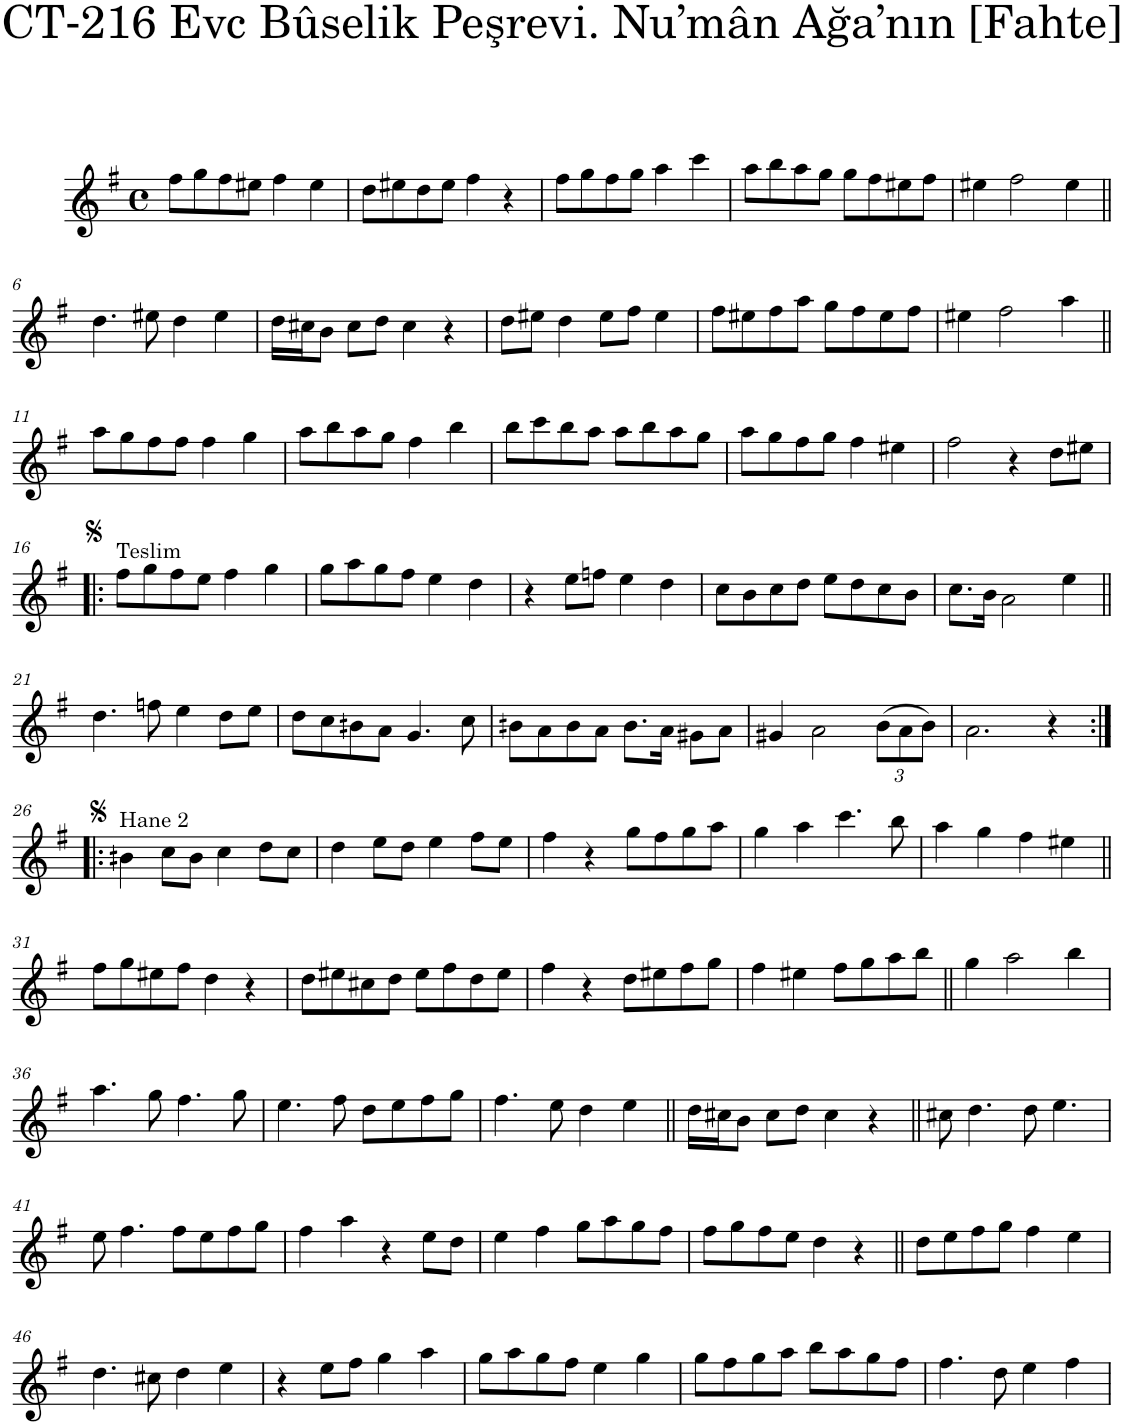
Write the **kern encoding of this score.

**kern
*part1
*staff1
*I"Voice
*I'Vo.
*clefG2
*k[f#]
*M4/4
*met(c)
=1
8ff#\L
8gg\
8ff#\
8ee#X\J
4ff#\
4ee#\
=2
8dd\L
8ee#X\
8dd\
8ee#\J
4ff#\
4r
=3
8ff#\L
8gg\
8ff#\
8gg\J
4aa\
4ccc\
=4
8aa\L
8bb\
8aa\
8gg\J
8gg\L
8ff#\
8ee#X\
8ff#\J
=5
4ee#X\
2ff#\
4ee#\
!!LO:LB:g=z
=6||
4.dd\
8ee#X\
4dd\
4ee#\
=7
16dd\LL
16cc#X\J
8b\J
8cc#\L
8dd\J
4cc#\
4r
=8
8dd\L
8ee#X\J
4dd\
8ee#\L
8ff#\J
4ee#\
=9
8ff#\L
8ee#X\
8ff#\
8aa\J
8gg\L
8ff#\
8ee#\
8ff#\J
=10
4ee#X\
2ff#\
4aa\
!!LO:LB:g=z
=11||
8aa\L
8gg\
8ff#\
8ff#\J
4ff#\
4gg\
=12
8aa\L
8bb\
8aa\
8gg\J
4ff#\
4bb\
=13
8bb\L
8ccc\
8bb\
8aa\J
8aa\L
8bb\
8aa\
8gg\J
=14
8aa\L
8gg\
8ff#\
8gg\J
4ff#\
4ee#X\
=15
2ff#\
4r
8dd\L
8ee#X\J
!!LO:LB:g=z
=16!|:
!LO:TX:a:t=Teslim
8ff#\L
8gg\
8ff#\
8ee\J
4ff#\
4gg\
=17
8gg\L
8aa\
8gg\
8ff#\J
4ee\
4dd\
=18
4r
8ee\L
8ffn\J
4ee\
4dd\
=19
8cc\L
8b\
8cc\
8dd\J
8ee\L
8dd\
8cc\
8b\J
=20
8.cc\L
16b\Jk
2a\
4ee\
!!LO:LB:g=z
=21||
4.dd\
8ffn\
4ee\
8dd\L
8ee\J
=22
8dd\L
8cc\
8bn\
8a\J
4.g/
8cc\
=23
8bn\L
8a\
8b\
8a\J
8.b\L
16a\Jk
8g#X\L
8a\J
=24
4g#X/
2a\
*Xbrackettup
(12b\L
12a\
12b\J)
=25
2.a\
4r
!!LO:LB:g=z
=26:|!|:
!LO:TX:a:t=Hane 2
4bn\
8cc\L
8b\J
4cc\
8dd\L
8cc\J
=27
4dd\
8ee\L
8dd\J
4ee\
8ff#\L
8ee\J
=28
4ff#\
4r
8gg\L
8ff#\
8gg\
8aa\J
=29
4gg\
4aa\
4.ccc\
8bb\
=30
4aa\
4gg\
4ff#\
4ee#X\
!!LO:LB:g=z
=31||
8ff#\L
8gg\
8ee#X\
8ff#\J
4dd\
4r
=32
8dd\L
8ee#X\
8cc#X\
8dd\J
8ee#\L
8ff#\
8dd\
8ee#\J
=33
4ff#\
4r
8dd\L
8ee#X\
8ff#\
8gg\J
=34
4ff#\
4ee#X\
8ff#\L
8gg\
8aa\
8bb\J
=35||
4gg\
2aa\
4bb\
!!LO:LB:g=z
=36
4.aa\
8gg\
4.ff#\
8gg\
=37
4.ee\
8ff#\
8dd\L
8ee\
8ff#\
8gg\J
=38
4.ff#\
8ee\
4dd\
4ee\
=39||
16dd\LL
16cc#X\J
8b\J
8cc#\L
8dd\J
4cc#\
4r
=40||
8cc#X\
4.dd\
8dd\
4.ee\
!!LO:LB:g=z
=41
8ee\
4.ff#\
8ff#\L
8ee\
8ff#\
8gg\J
=42
4ff#\
4aa\
4r
8ee\L
8dd\J
=43
4ee\
4ff#\
8gg\L
8aa\
8gg\
8ff#\J
=44
8ff#\L
8gg\
8ff#\
8ee\J
4dd\
4r
=45||
8dd\L
8ee\
8ff#\
8gg\J
4ff#\
4ee\
!!LO:LB:g=z
=46
4.dd\
8cc#X\
4dd\
4ee\
=47
4r
8ee\L
8ff#\J
4gg\
4aa\
=48
8gg\L
8aa\
8gg\
8ff#\J
4ee\
4gg\
=49
8gg\L
8ff#\
8gg\
8aa\J
8bb\L
8aa\
8gg\
8ff#\J
=50
4.ff#\
8dd\
4ee\
4ff#\
=
*-
